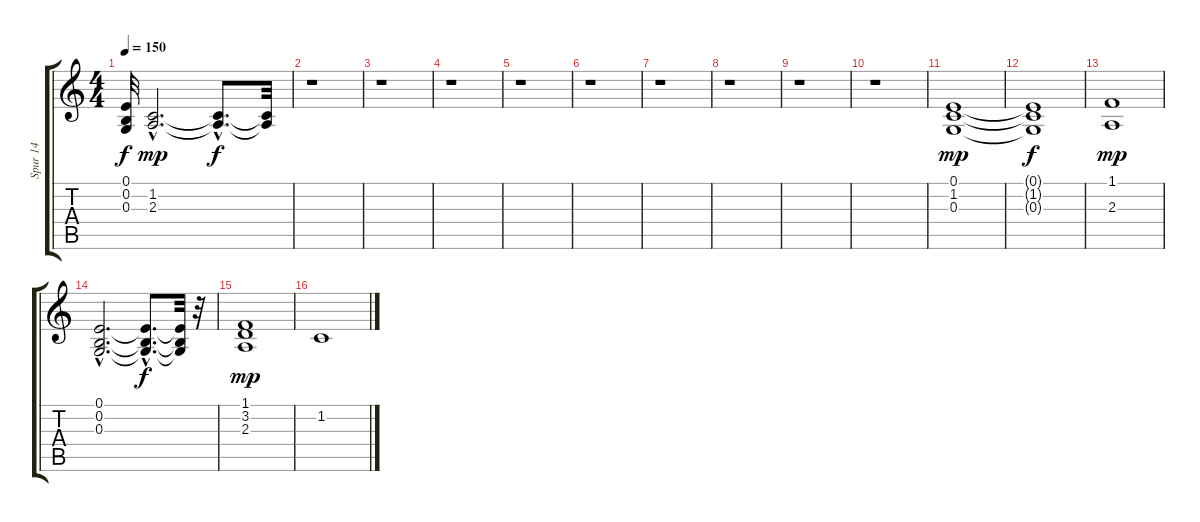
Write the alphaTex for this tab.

\track ("Spur 14" "Spur 14") {instrument pad7halo}
\staff {score tabs}
\tuning (E4 B3 G3 D3 A2 E2) {hide}
\ts (4 4)
\tempo 150
\clef g2
\ks c
(0.1{t} 0.2{t} 0.3{t}).32{dy f} (1.2{hac} 2.3{hac}).2{d dy mp} (1.2{hac t} 2.3{hac t}).8{d dy f} (1.2{t} 2.3{t}).32 |
r.1 |
r.1 |
r.1 |
r.1 |
r.1 |
r.1 |
r.1 |
r.1 |
r.1 |
(0.1 1.2 0.3).1{dy mp} |
(0.1{t} 1.2{t} 0.3{t}).1{dy f} |
(1.1 2.3).1{dy mp} |
(0.1{hac} 0.2{hac} 0.3{hac}).2{d} (0.1{hac t} 0.2{hac t} 0.3{hac t}).8{d dy f} (0.1{t} 0.2{t} 0.3{t}).32 r.32 |
(1.1 3.2 2.3).1{dy mp} |
1.2.1
